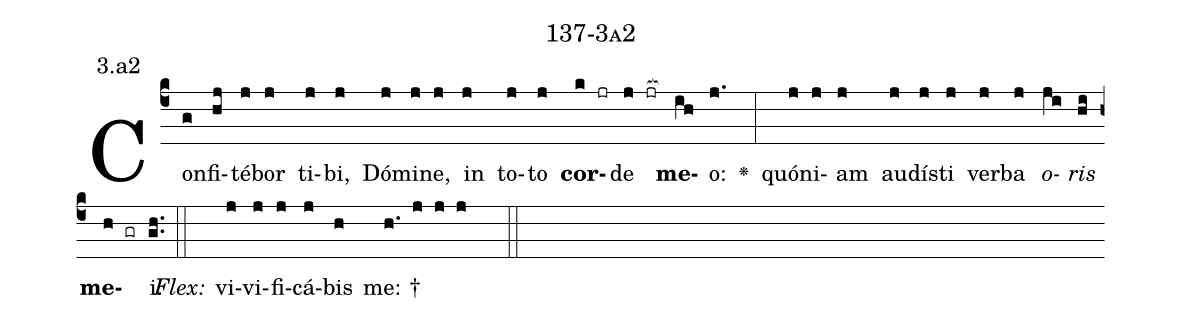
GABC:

name: 137-3a2;
annotation: 3.a2;
%%
(c4)Con(g)fi(hj)té(j)bor(j) ti(j)bi,(j) Dó(j)mi(j)ne,(j) in(j) to(j)to(j) <b>cor</b>(k jr)de(j jr[ocb:1{]) <b>me</b>(ih[ocb:0}])o:(j.) <v>\greheightstar</v>(:) quón(j)i(j)am(j) au(j)dís(j)ti(j) ver(j)ba(j) <i>o</i>(ji)<i>ris</i>(hi) <b>me</b>(h gr)i.(gh..) (::)
<i>Flex:</i>()  vi(j)vi(j)fi(j)cá(j)bis(h) me: †(h. j j j  ::)

%E(j) u(j) o(ji) u(hi) a(h) e.(gh..) (::)
